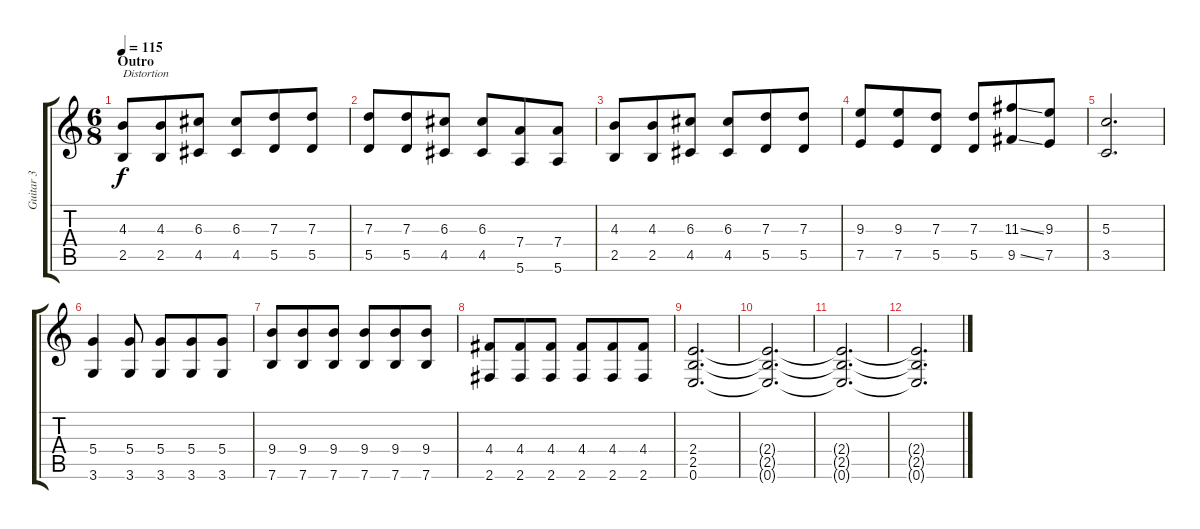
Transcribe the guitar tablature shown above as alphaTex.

\track ("Guitar 3" "Guitar 3") {instrument electricguitarjazz}
\staff {score tabs}
\tuning (E4 B3 G3 D3 A2 E2) {hide}
\ts (6 8)
\section ("" "Outro")
\tempo 115
\clef g2
\ks c
(4.3 2.5).8{txt "Distortion" dy f} (4.3 2.5).8 (6.3 4.5).8 (6.3 4.5).8 (7.3 5.5).8 (7.3 5.5).8 |
(7.3 5.5).8 (7.3 5.5).8 (6.3 4.5).8 (6.3 4.5).8 (7.4 5.6).8 (7.4 5.6).8 |
(4.3 2.5).8 (4.3 2.5).8 (6.3 4.5).8 (6.3 4.5).8 (7.3 5.5).8 (7.3 5.5).8 |
(9.3 7.5).8 (9.3 7.5).8 (7.3 5.5).8 (7.3 5.5).8 (11.3{ss} 9.5{ss}).8 (9.3 7.5).8 |
(5.3 3.5).2{d} |
(5.4 3.6).4 (5.4 3.6).8 (5.4 3.6).8 (5.4 3.6).8 (5.4 3.6).8 |
(9.4 7.6).8 (9.4 7.6).8 (9.4 7.6).8 (9.4 7.6).8 (9.4 7.6).8 (9.4 7.6).8 |
(4.4 2.6).8 (4.4 2.6).8 (4.4 2.6).8 (4.4 2.6).8 (4.4 2.6).8 (4.4 2.6).8 |
(2.4 2.5 0.6).2{d} |
(2.4{t} 2.5{t} 0.6{t}).2{d} |
(2.4{t} 2.5{t} 0.6{t}).2{d} |
(2.4{t} 2.5{t} 0.6{t}).2{d}
